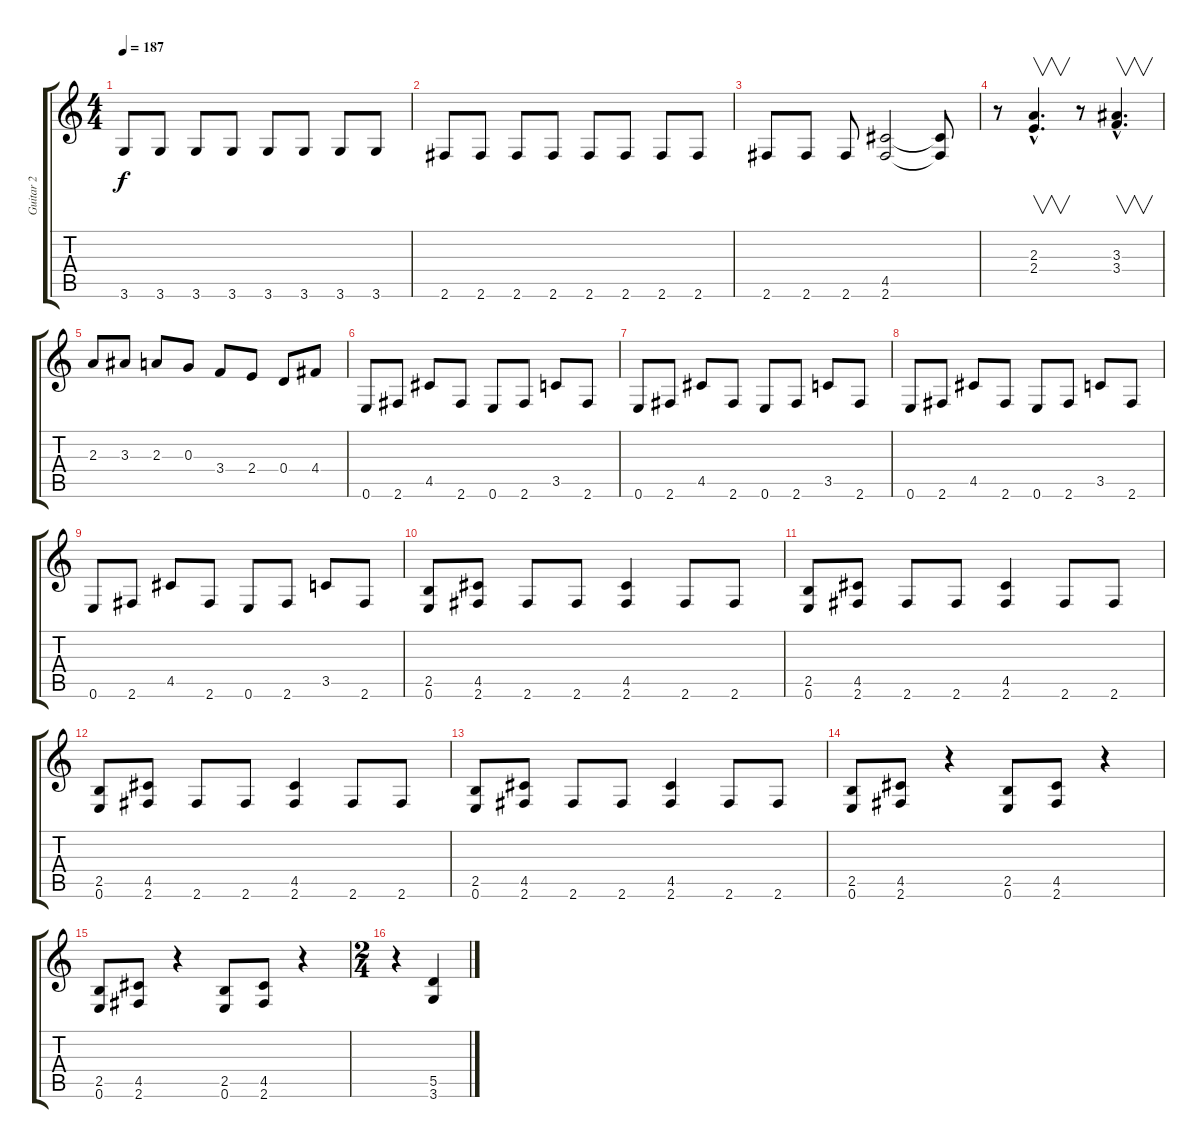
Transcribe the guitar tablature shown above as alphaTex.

\track ("Guitar 2" "Guitar 2") {instrument distortionguitar}
\staff {score tabs}
\tuning (E4 B3 G3 D3 A2 E2) {hide}
\ts (4 4)
\tempo 187
\clef g2
\ks c
3.6.8{dy f} 3.6.8 3.6.8 3.6.8 3.6.8 3.6.8 3.6.8 3.6.8 |
2.6.8 2.6.8 2.6.8 2.6.8 2.6.8 2.6.8 2.6.8 2.6.8 |
2.6.8 2.6.8 2.6.8 (4.5 2.6).2 (4.5{t} 2.6{t}).8 |
r.8 (2.3{hac} 2.4{hac}).4{v d} r.8 (3.3{hac} 3.4{hac}).4{v d} |
2.3.8 3.3.8 2.3.8 0.3.8 3.4.8 2.4.8 0.4.8 4.4.8 |
0.6.8 2.6.8 4.5.8 2.6.8 0.6.8 2.6.8 3.5.8 2.6.8 |
0.6.8 2.6.8 4.5.8 2.6.8 0.6.8 2.6.8 3.5.8 2.6.8 |
0.6.8 2.6.8 4.5.8 2.6.8 0.6.8 2.6.8 3.5.8 2.6.8 |
0.6.8 2.6.8 4.5.8 2.6.8 0.6.8 2.6.8 3.5.8 2.6.8 |
(2.5 0.6).8 (4.5 2.6).8 2.6.8 2.6.8 (4.5 2.6).4 2.6.8 2.6.8 |
(2.5 0.6).8 (4.5 2.6).8 2.6.8 2.6.8 (4.5 2.6).4 2.6.8 2.6.8 |
(2.5 0.6).8 (4.5 2.6).8 2.6.8 2.6.8 (4.5 2.6).4 2.6.8 2.6.8 |
(2.5 0.6).8 (4.5 2.6).8 2.6.8 2.6.8 (4.5 2.6).4 2.6.8 2.6.8 |
(2.5 0.6).8 (4.5 2.6).8 r.4 (2.5 0.6).8 (4.5 2.6).8 r.4 |
(2.5 0.6).8 (4.5 2.6).8 r.4 (2.5 0.6).8 (4.5 2.6).8 r.4 |
\ts (2 4)
r.4 (5.5 3.6).4
